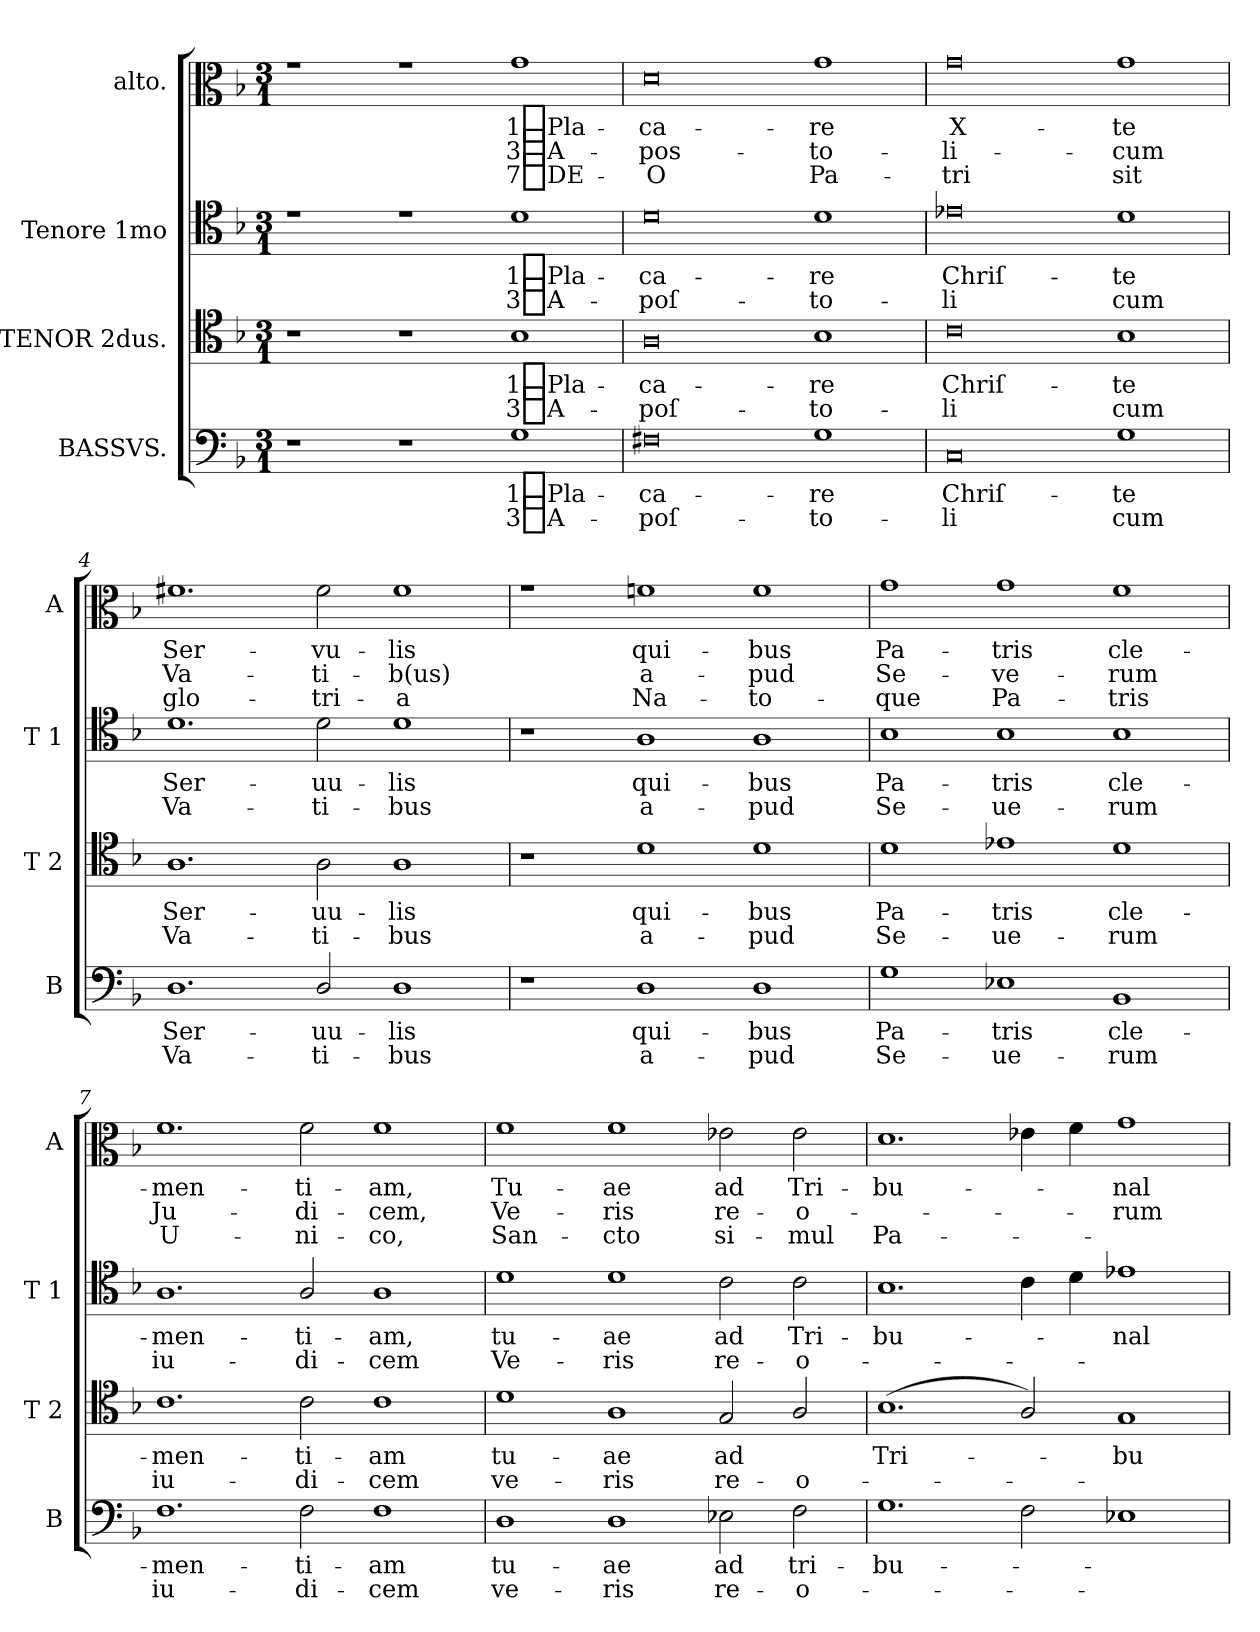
**kern	**text	**text	**kern	**text	**text	**kern	**text	**text	**kern	**text	**text	**text
*part4	*part4	*part4	*part3	*part3	*part3	*part2	*part2	*part2	*part1	*part1	*part1	*part1
*staff4	*staff4	*staff4	*staff3	*staff3	*staff3	*staff2	*staff2	*staff2	*staff1	*staff1	*staff1	*staff1
*I"BASSVS.	*	*	*I"TENOR 2dus.	*	*	*I"Tenore 1mo	*	*	*I"alto.	*	*	*
*I'B	*	*	*I'T 2	*	*	*I'T 1	*	*	*I'A	*	*	*
*clefF4	*	*	*clefC4	*	*	*clefC4	*	*	*clefC3	*	*	*
*k[b-]	*	*	*k[b-]	*	*	*k[b-]	*	*	*k[b-]	*	*	*
*M3/1	*	*	*M3/1	*	*	*M3/1	*	*	*M3/1	*	*	*
=1	=1	=1	=1	=1	=1	=1	=1	=1	=1	=1	=1	=1
1r	.	.	1r	.	.	1re	.	.	1rg	.	.	.
1r	.	.	1r	.	.	1re	.	.	1rg	.	.	.
1G	1_Pla-	3_A-	1B-	1_Pla-	3_A-	1d	1_Pla-	3_A-	1g	1_Pla-	3_A-	7_DE-
=2	=2	=2	=2	=2	=2	=2	=2	=2	=2	=2	=2	=2
0F#X	-ca-	-poſ-	0A	-ca-	-poſ-	0d	-ca-	-poſ-	0d	-ca-	-pos-	-O
1G	-re	-to-	1B-	-re	-to-	1d	-re	-to-	1g	-re	-to-	Pa-
=3	=3	=3	=3	=3	=3	=3	=3	=3	=3	=3	=3	=3
0C	Chriſ-	-li	0c	Chriſ-	-li	0e-X	Chriſ-	-li	0g	X-	-li-	-tri
1G	-te	cum	1B-	-te	cum	1d	-te	cum	1g	-te	-cum	sit
=4	=4	=4	=4	=4	=4	=4	=4	=4	=4	=4	=4	=4
1.D	Ser-	Va-	1.A	Ser-	Va-	1.d	Ser-	Va-	1.f#X	Ser-	Va-	glo-
2D/	-uu-	-ti-	2A\	-uu-	-ti-	2d\	-uu-	-ti-	2f#\	-vu-	-ti-	-tri-
1D	-lis	-bus	1A	-lis	-bus	1d	-lis	-bus	1f#	-lis	-b(us)	-a
=5	=5	=5	=5	=5	=5	=5	=5	=5	=5	=5	=5	=5
1r	.	.	1r	.	.	1r	.	.	1rg	.	.	.
1D	qui-	a-	1d	qui-	a-	1A	qui-	a-	1fn	qui-	a-	Na-
1D	-bus	-pud	1d	-bus	-pud	1A	-bus	-pud	1f	-bus	-pud	-to-
=6	=6	=6	=6	=6	=6	=6	=6	=6	=6	=6	=6	=6
1G	Pa-	Se-	1d	Pa-	Se-	1B-	Pa-	Se-	1g	Pa-	Se-	-que
1E-X	-tris	-ue-	1e-X	-tris	-ue-	1B-	-tris	-ue-	1g	-tris	-ve-	Pa-
1BB-	cle-	-rum	1d	cle-	-rum	1B-	cle-	-rum	1f	cle-	-rum	-tris
=7	=7	=7	=7	=7	=7	=7	=7	=7	=7	=7	=7	=7
1.F	-men-	iu-	1.c	-men-	iu-	1.A	-men-	iu-	1.f	-men-	Ju-	U-
2F\	-ti-	-di-	2c\	-ti-	-di-	2A/	-ti-	-di-	2f\	-ti-	-di-	-ni-
1F	-am	-cem	1c	-am	-cem	1A	-am,	-cem	1f	-am,	-cem,	-co,
=8	=8	=8	=8	=8	=8	=8	=8	=8	=8	=8	=8	=8
1D	tu-	ve-	1d	tu-	ve-	1d	tu-	Ve-	1f	Tu-	Ve-	San-
1D	-ae	-ris	1A	-ae	-ris	1d	-ae	-ris	1f	-ae	-ris	-cto
2E-X\	ad	re-	2G/	ad	re-	2c\	ad	re-	2e-X\	ad	re-	si-
2F\	tri-	-o-	2A/	.	-o-	2c\	Tri-	-o-	2e-\	Tri-	-o-	-mul
=9	=9	=9	=9	=9	=9	=9	=9	=9	=9	=9	=9	=9
1.G	-bu-	.	(<1.B-	Tri-	.	1.B-	-bu-	.	1.d	-bu-	.	Pa-
2F\	.	.	2A/)	.	.	4c\	.	.	4e-X\	.	.	.
.	.	.	.	.	.	4d\	.	.	4f\	.	.	.
1E-X	.	.	1G	-bu-	.	1e-X	-nal	.	1g	-nal	rum	.
=	=	=	=	=	=	=	=	=	=	=	=	=
*-	*-	*-	*-	*-	*-	*-	*-	*-	*-	*-	*-	*-
